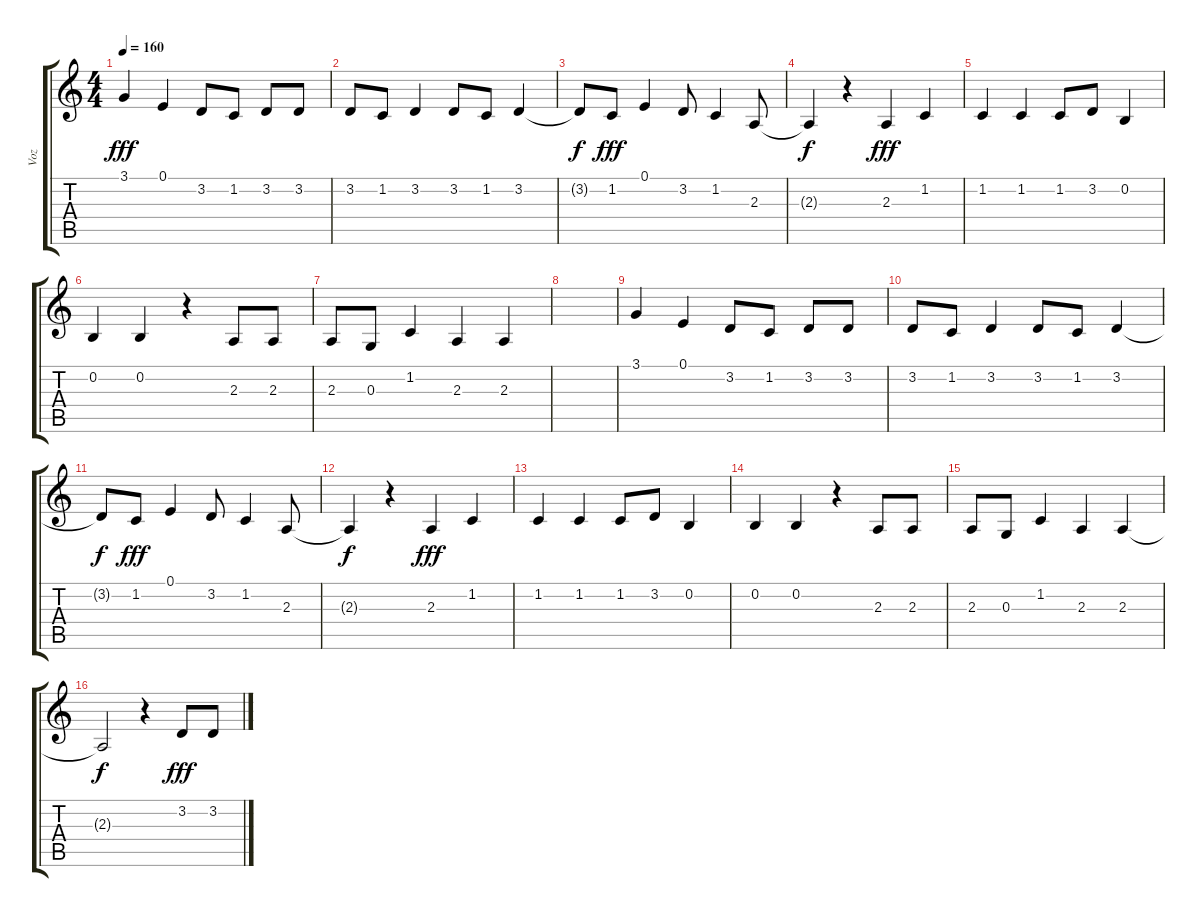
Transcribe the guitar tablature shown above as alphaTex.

\track ("Voz" "Voz") {instrument choiraahs}
\staff {score tabs}
\tuning (E4 B3 G3 D3 A2 E2) {hide}
\ts (4 4)
\tempo 160
\clef g2
\ks c
3.1.4{dy fff} 0.1.4 3.2.8 1.2.8 3.2.8 3.2.8 |
3.2.8 1.2.8 3.2.4 3.2.8 1.2.8 3.2.4 |
3.2{t}.8{dy f} 1.2.8{dy fff} 0.1.4 3.2.8 1.2.4 2.3.8 |
2.3{t}.4{dy f} r.4 2.3.4{dy fff} 1.2.4 |
1.2.4 1.2.4 1.2.8 3.2.8 0.2.4 |
0.2.4 0.2.4 r.4 2.3.8 2.3.8 |
2.3.8 0.3.8 1.2.4 2.3.4 2.3.4 |
|
3.1.4 0.1.4 3.2.8 1.2.8 3.2.8 3.2.8 |
3.2.8 1.2.8 3.2.4 3.2.8 1.2.8 3.2.4 |
3.2{t}.8{dy f} 1.2.8{dy fff} 0.1.4 3.2.8 1.2.4 2.3.8 |
2.3{t}.4{dy f} r.4 2.3.4{dy fff} 1.2.4 |
1.2.4 1.2.4 1.2.8 3.2.8 0.2.4 |
0.2.4 0.2.4 r.4 2.3.8 2.3.8 |
2.3.8 0.3.8 1.2.4 2.3.4 2.3.4 |
2.3{t}.2{dy f} r.4 3.2.8{dy fff} 3.2.8
